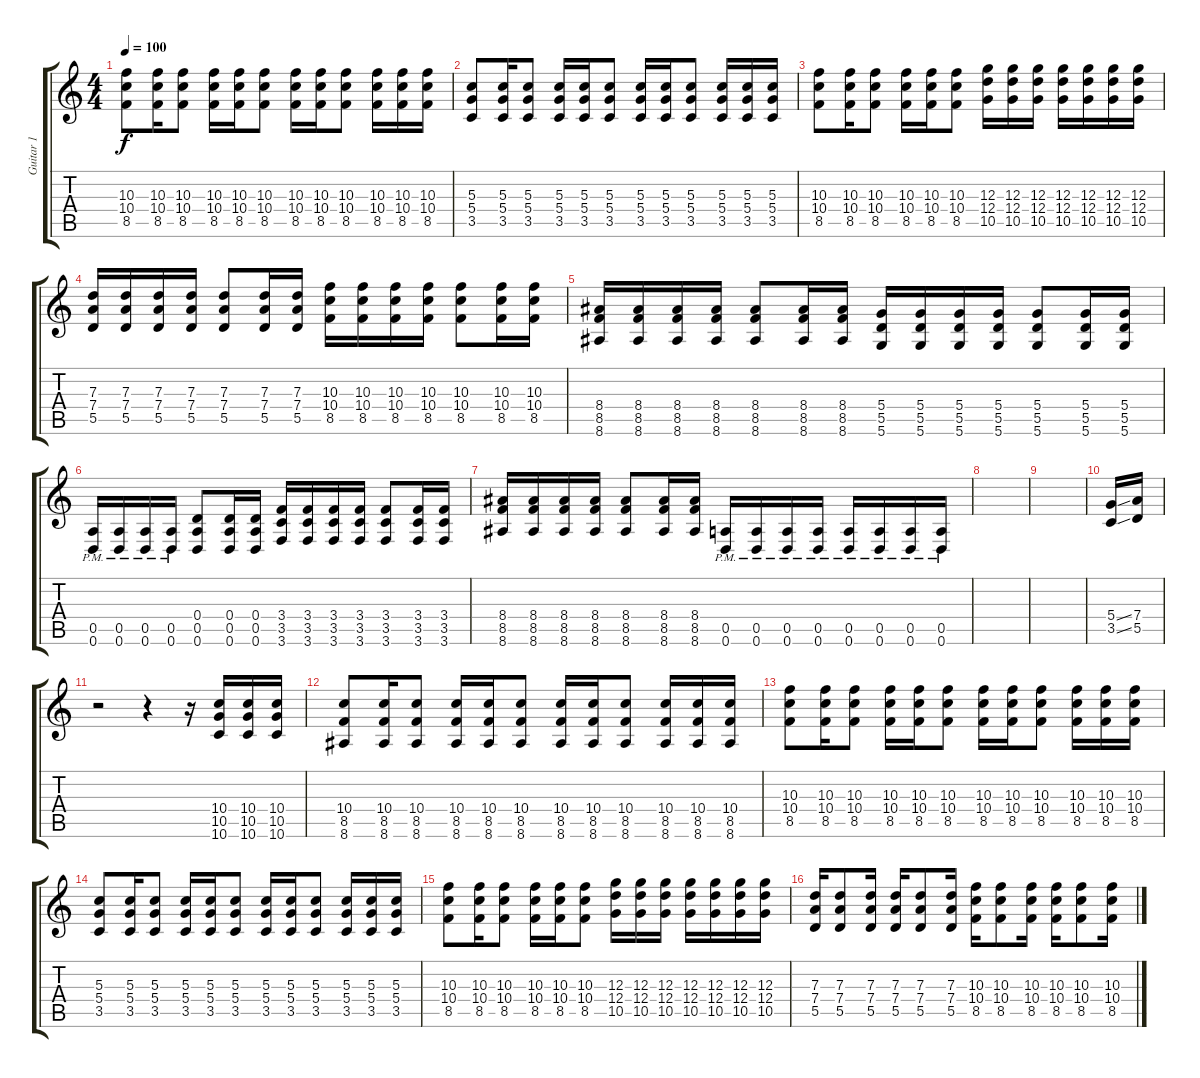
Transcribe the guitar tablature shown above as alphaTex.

\track ("Guitar 1" "Guitar 1") {instrument distortionguitar}
\staff {score tabs}
\tuning (E4 B3 G3 D3 A2 D2) {hide}
\ts (4 4)
\tempo 100
\clef g2
\ks c
(10.3 10.4 8.5).8{dy f} (10.3 10.4 8.5).16 (10.3 10.4 8.5).8 (10.3 10.4 8.5).16 (10.3 10.4 8.5).16 (10.3 10.4 8.5).8 (10.3 10.4 8.5).16 (10.3 10.4 8.5).16 (10.3 10.4 8.5).8 (10.3 10.4 8.5).16 (10.3 10.4 8.5).16 (10.3 10.4 8.5).16 |
(5.3 5.4 3.5).8 (5.3 5.4 3.5).16 (5.3 5.4 3.5).8 (5.3 5.4 3.5).16 (5.3 5.4 3.5).16 (5.3 5.4 3.5).8 (5.3 5.4 3.5).16 (5.3 5.4 3.5).16 (5.3 5.4 3.5).8 (5.3 5.4 3.5).16 (5.3 5.4 3.5).16 (5.3 5.4 3.5).16 |
(10.3 10.4 8.5).8 (10.3 10.4 8.5).16 (10.3 10.4 8.5).8 (10.3 10.4 8.5).16 (10.3 10.4 8.5).16 (10.3 10.4 8.5).8 (12.3 12.4 10.5).16 (12.3 12.4 10.5).16 (12.3 12.4 10.5).16 (12.3 12.4 10.5).16 (12.3 12.4 10.5).16 (12.3 12.4 10.5).16 (12.3 12.4 10.5).16 |
(7.3 7.4 5.5).16 (7.3 7.4 5.5).16 (7.3 7.4 5.5).16 (7.3 7.4 5.5).16 (7.3 7.4 5.5).8 (7.3 7.4 5.5).16 (7.3 7.4 5.5).16 (10.3 10.4 8.5).16 (10.3 10.4 8.5).16 (10.3 10.4 8.5).16 (10.3 10.4 8.5).16 (10.3 10.4 8.5).8 (10.3 10.4 8.5).16 (10.3 10.4 8.5).16 |
(8.4 8.5 8.6).16 (8.4 8.5 8.6).16 (8.4 8.5 8.6).16 (8.4 8.5 8.6).16 (8.4 8.5 8.6).8 (8.4 8.5 8.6).16 (8.4 8.5 8.6).16 (5.4 5.5 5.6).16 (5.4 5.5 5.6).16 (5.4 5.5 5.6).16 (5.4 5.5 5.6).16 (5.4 5.5 5.6).8 (5.4 5.5 5.6).16 (5.4 5.5 5.6).16 |
(0.5{pm} 0.6{pm}).16 (0.5{pm} 0.6{pm}).16 (0.5{pm} 0.6{pm}).16 (0.5{pm} 0.6{pm}).16 (0.4 0.5 0.6).8 (0.4 0.5 0.6).16 (0.4 0.5 0.6).16 (3.4 3.5 3.6).16 (3.4 3.5 3.6).16 (3.4 3.5 3.6).16 (3.4 3.5 3.6).16 (3.4 3.5 3.6).8 (3.4 3.5 3.6).16 (3.4 3.5 3.6).16 |
(8.4 8.5 8.6).16 (8.4 8.5 8.6).16 (8.4 8.5 8.6).16 (8.4 8.5 8.6).16 (8.4 8.5 8.6).8 (8.4 8.5 8.6).16 (8.4 8.5 8.6).16 (0.5{pm} 0.6{pm}).16 (0.5{pm} 0.6{pm}).16 (0.5{pm} 0.6{pm}).16 (0.5{pm} 0.6{pm}).16 (0.5{pm} 0.6{pm}).16 (0.5{pm} 0.6{pm}).16 (0.5{pm} 0.6{pm}).16 (0.5{pm} 0.6{pm}).16 |
|
|
(5.4{ss} 3.5{ss}).16 (7.4 5.5).16 |
r.2 r.4 r.16 (10.4 10.5 10.6).16 (10.4 10.5 10.6).16 (10.4 10.5 10.6).16 |
(10.4 8.5 8.6).8 (10.4 8.5 8.6).16 (10.4 8.5 8.6).8 (10.4 8.5 8.6).16 (10.4 8.5 8.6).16 (10.4 8.5 8.6).8 (10.4 8.5 8.6).16 (10.4 8.5 8.6).16 (10.4 8.5 8.6).8 (10.4 8.5 8.6).16 (10.4 8.5 8.6).16 (10.4 8.5 8.6).16 |
(10.3 10.4 8.5).8 (10.3 10.4 8.5).16 (10.3 10.4 8.5).8 (10.3 10.4 8.5).16 (10.3 10.4 8.5).16 (10.3 10.4 8.5).8 (10.3 10.4 8.5).16 (10.3 10.4 8.5).16 (10.3 10.4 8.5).8 (10.3 10.4 8.5).16 (10.3 10.4 8.5).16 (10.3 10.4 8.5).16 |
(5.3 5.4 3.5).8 (5.3 5.4 3.5).16 (5.3 5.4 3.5).8 (5.3 5.4 3.5).16 (5.3 5.4 3.5).16 (5.3 5.4 3.5).8 (5.3 5.4 3.5).16 (5.3 5.4 3.5).16 (5.3 5.4 3.5).8 (5.3 5.4 3.5).16 (5.3 5.4 3.5).16 (5.3 5.4 3.5).16 |
(10.3 10.4 8.5).8 (10.3 10.4 8.5).16 (10.3 10.4 8.5).8 (10.3 10.4 8.5).16 (10.3 10.4 8.5).16 (10.3 10.4 8.5).8 (12.3 12.4 10.5).16 (12.3 12.4 10.5).16 (12.3 12.4 10.5).16 (12.3 12.4 10.5).16 (12.3 12.4 10.5).16 (12.3 12.4 10.5).16 (12.3 12.4 10.5).16 |
(7.3 7.4 5.5).16 (7.3 7.4 5.5).8 (7.3 7.4 5.5).16 (7.3 7.4 5.5).16 (7.3 7.4 5.5).8 (7.3 7.4 5.5).16 (10.3 10.4 8.5).16 (10.3 10.4 8.5).8 (10.3 10.4 8.5).16 (10.3 10.4 8.5).16 (10.3 10.4 8.5).8 (10.3 10.4 8.5).16
